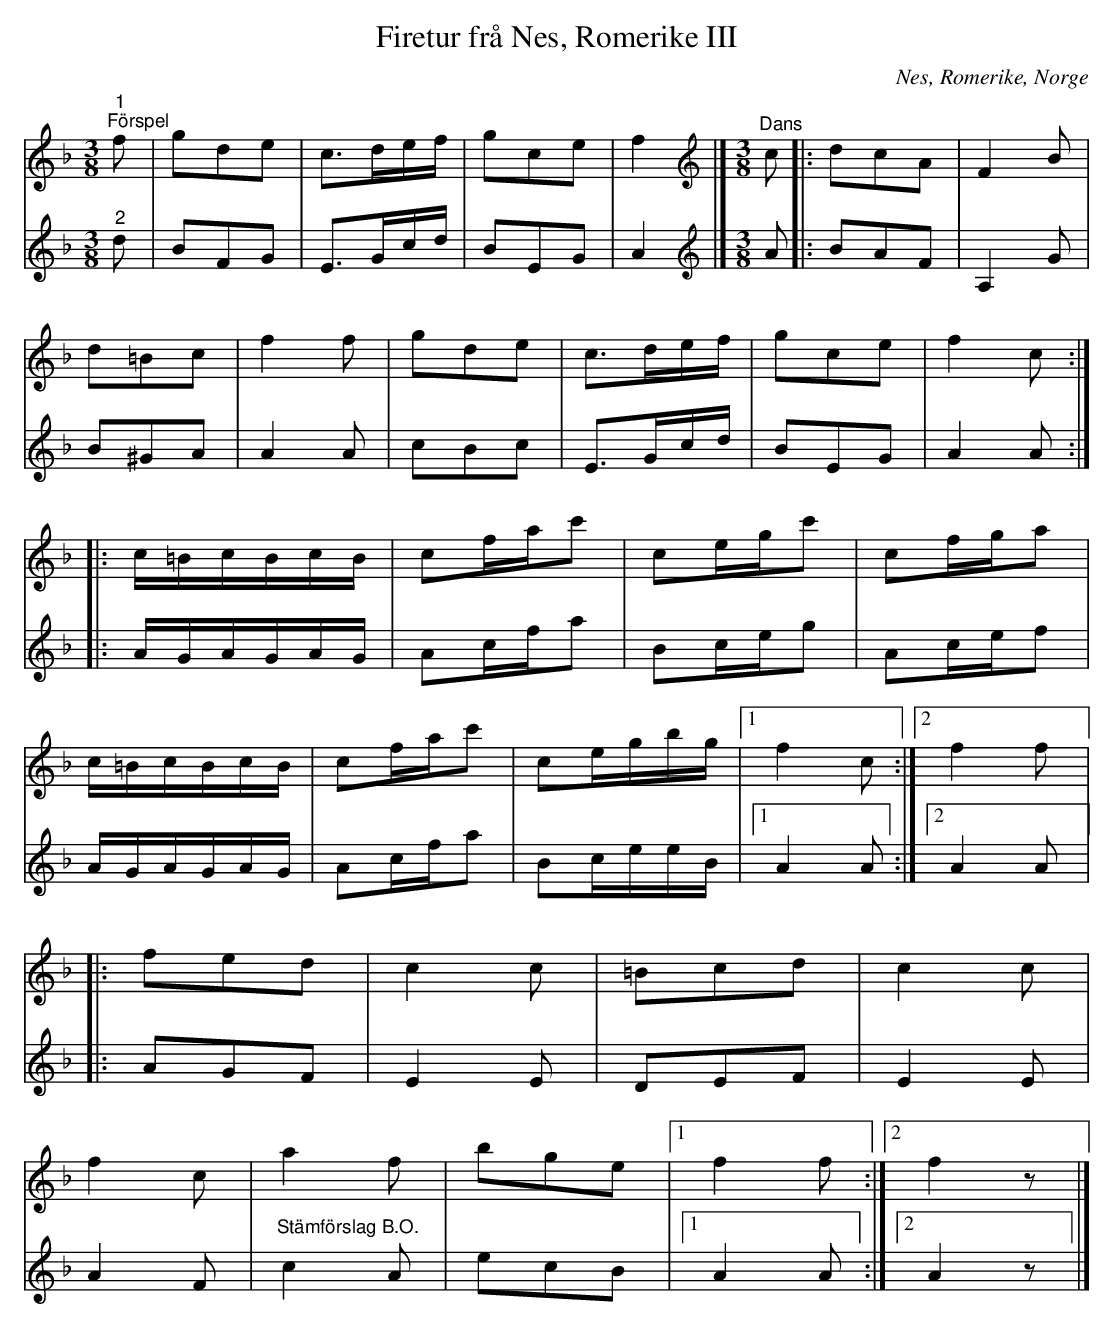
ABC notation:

X:1
T:Firetur frå Nes, Romerike III
O:Nes, Romerike, Norge
L:1/8
M:3/8
K:F
V:1
"^1""^Förspel" f | gde | c>de/f/ | gce | f2 |][K:F][M:3/8][K:treble]"^Dans" c |: dcA | F2 B |
d=Bc | f2 f | gde | c>de/f/ | gce | f2 c ::
c/=B/c/B/c/B/ | cf/a/c' | ce/g/c' | cf/g/a |
c/=B/c/B/c/B/ | cf/a/c' | ce/g/b/g/ |1 f2 c :|2 f2 f |:
fed | c2 c | =Bcd | c2 c |
f2 c | a2 f | bge |1 f2 f :|2 f2 z |]
V:2
"^2" d | BFG | E>Gc/d/ | BEG | A2 |][K:F][M:3/8][K:treble] A |: BAF | A,2 G | B^GA | A2 A | cBc |
E>Gc/d/ | BEG | A2 A :: A/G/A/G/A/G/ | Ac/f/a | Bc/e/g | Ac/e/f | A/G/A/G/A/G/ | Ac/f/a |
Bc/e/e/B/ |1 A2 A :|2 A2 A |: AGF | E2 E | DEF | E2 E | A2 F | "^Stämförslag B.O." c2 A | ecB |1 A2 A :|2 A2 z |]
